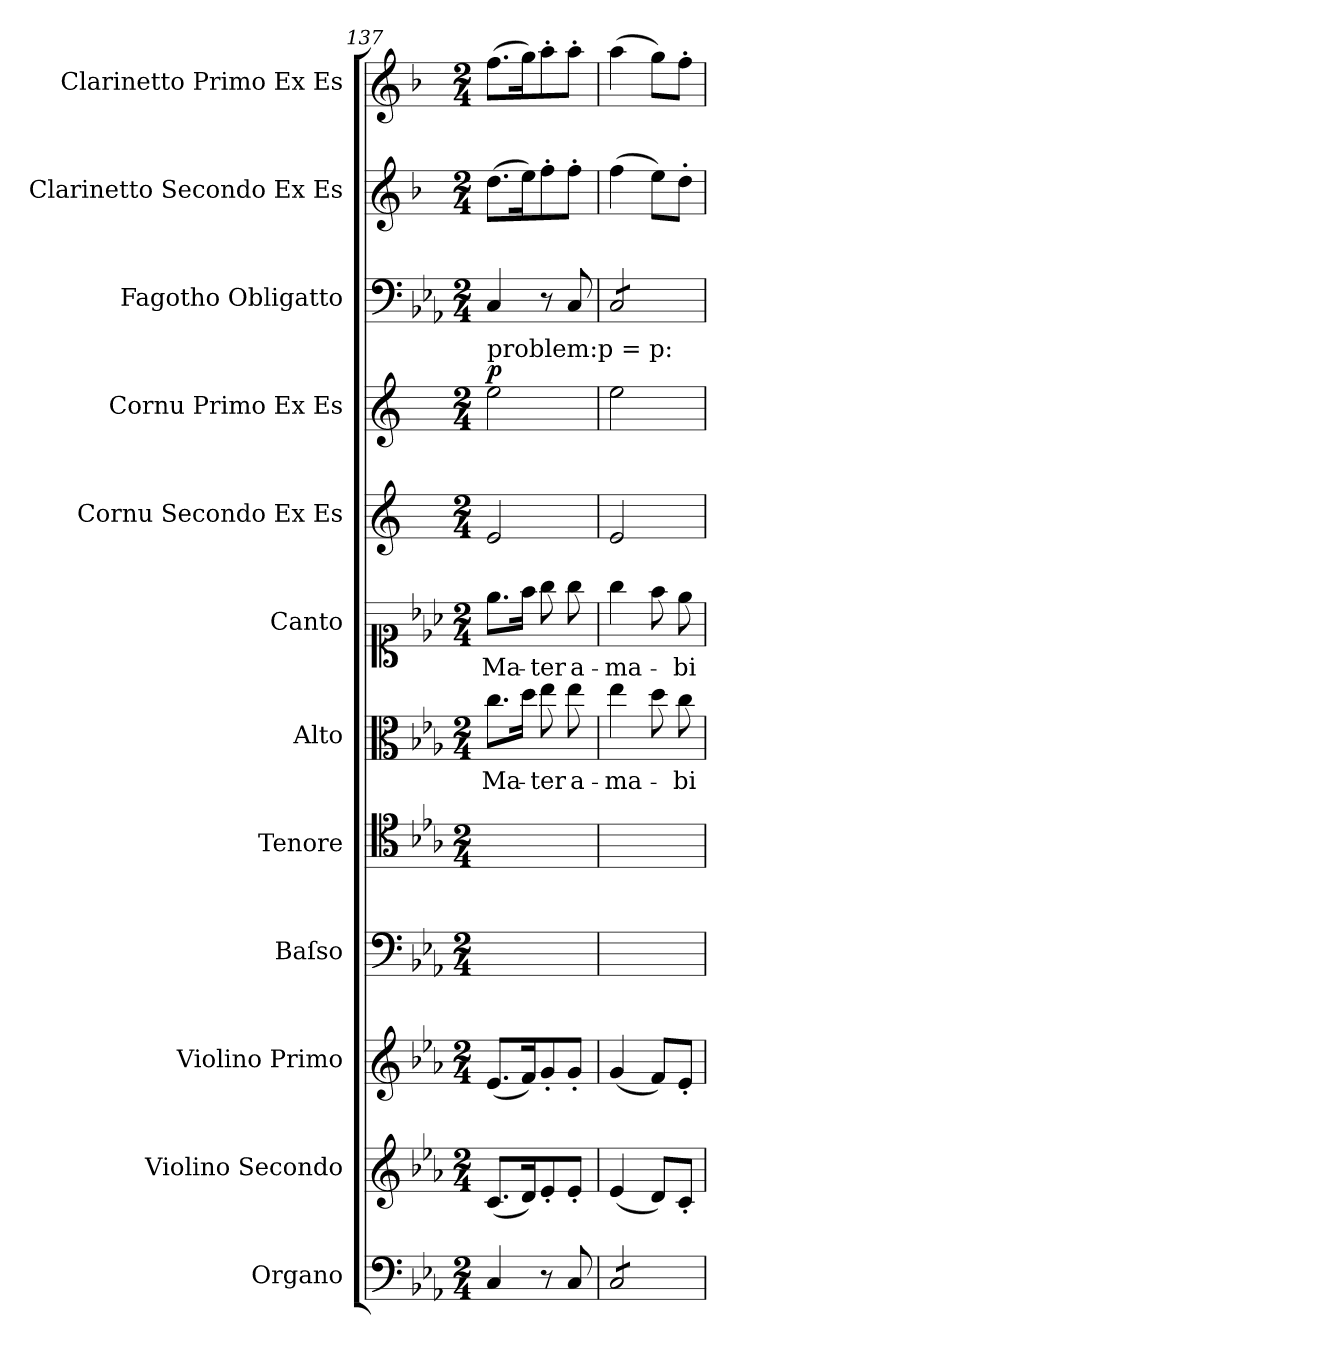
**kern	**kern	**kern	**kern	**kern	**kern	**text	**kern	**text	**kern	**kern	**dynam	**kern	**kern	**kern
*part12	*part11	*part10	*part9	*part8	*part7	*part7	*part6	*part6	*part5	*part4	*part4	*part3	*part2	*part1
*staff12	*staff11	*staff10	*staff9	*staff8	*staff7	*staff7	*staff6	*staff6	*staff5	*staff4	*staff4	*staff3	*staff2	*staff1
*I"Organo	*I"Violino Secondo	*I"Violino Primo	*I"Baſso	*I"Tenore	*I"Alto	*	*I"Canto	*	*I"Cornu Secondo Ex Es	*I"Cornu Primo Ex Es	*	*I"Fagotho Obligatto	*I"Clarinetto Secondo Ex Es	*I"Clarinetto Primo Ex Es
*I'Org	*	*I'Vno I	*I'B.	*I'T.	*I'A.	*	*I'C.	*	*	*I'Cor I	*	*I'Fag.	*	*I'Cor I
*clefF4	*clefG2	*clefG2	*clefF4	*clefC4	*clefC3	*	*clefC1	*	*clefG2	*clefG2	*	*clefF4	*clefG2	*clefG2
*	*	*	*	*	*	*	*	*	*ITrd5c9	*ITrd5c9	*	*	*ITrd1c2	*ITrd1c2
*k[b-e-a-]	*k[b-e-a-]	*k[b-e-a-]	*k[b-e-a-]	*k[b-e-a-]	*k[b-e-a-]	*	*k[b-e-a-]	*	*k[b-e-a-]	*k[b-e-a-]	*	*k[b-e-a-]	*k[b-e-a-]	*k[b-e-a-]
*c:	*c:	*c:	*c:	*c:	*c:	*	*c:	*	*c:	*c:	*	*c:	*c:	*c:
*M2/4	*M2/4	*M2/4	*M2/4	*M2/4	*M2/4	*	*M2/4	*	*M2/4	*M2/4	*	*M2/4	*M2/4	*M2/4
=137	=137	=137	=137	=137	=137	=137	=137	=137	=137	=137	=137	=137	=137	=137
!	!	!	!	!	!	!	!	!	!	!LO:TX:a:t=problem&colon;p = p&colon;	!	!	!	!
!	!	!	!	!	!	!	!	!	!	!	!LO:DY:a	!	!	!
4C/	(8.c/L	(8.e-/L	2ryy	2ryy	8.cc\L	Ma-	8.ee-\L	Ma-	2G/	2g\	p	4C/	(8.cc\L	(8.ee-\L
.	16d/K)	16f/K)	.	.	16dd\Jk	.	16ff\Jk	.	.	.	.	.	16dd\K)	16ff\K)
8r	8e-'/	8g'/	.	.	8ee-\	-ter	8gg\	-ter	.	.	.	8r	8ee-'\	8gg'\
8C/	8e-'/J	8g'/J	.	.	8ee-\	a-	8gg\	a-	.	.	.	8C/	8ee-'\J	8gg'\J
=138	=138	=138	=138	=138	=138	=138	=138	=138	=138	=138	=138	=138	=138	=138
*tremolo	*	*	*	*	*	*	*	*	*	*	*	*	*	*
*	*	*	*	*	*	*	*	*	*	*	*	*tremolo	*	*
8C/L	(4e-/	(4g/	2ryy	2ryy	4ee-\	-ma-	4gg\	-ma-	2G/	2g\	.	8C/L	(4ee-\	(4gg\
8C/	.	.	.	.	.	.	.	.	.	.	.	8C/	.	.
8C/	8d/L)	8f/L)	.	.	8dd\	.	8ff\	.	.	.	.	8C/	8dd\L)	8ff\L)
8C/J	8c'/J	8e-'/J	.	.	8cc\	-bi-	8ee-\	-bi-	.	.	.	8C/J	8cc'\J	8ee-'\J
*	*	*	*	*	*	*	*	*	*	*	*	*Xtremolo	*	*
*Xtremolo	*	*	*	*	*	*	*	*	*	*	*	*	*	*
=	=	=	=	=	=	=	=	=	=	=	=	=	=	=
*-	*-	*-	*-	*-	*-	*-	*-	*-	*-	*-	*-	*-	*-	*-
